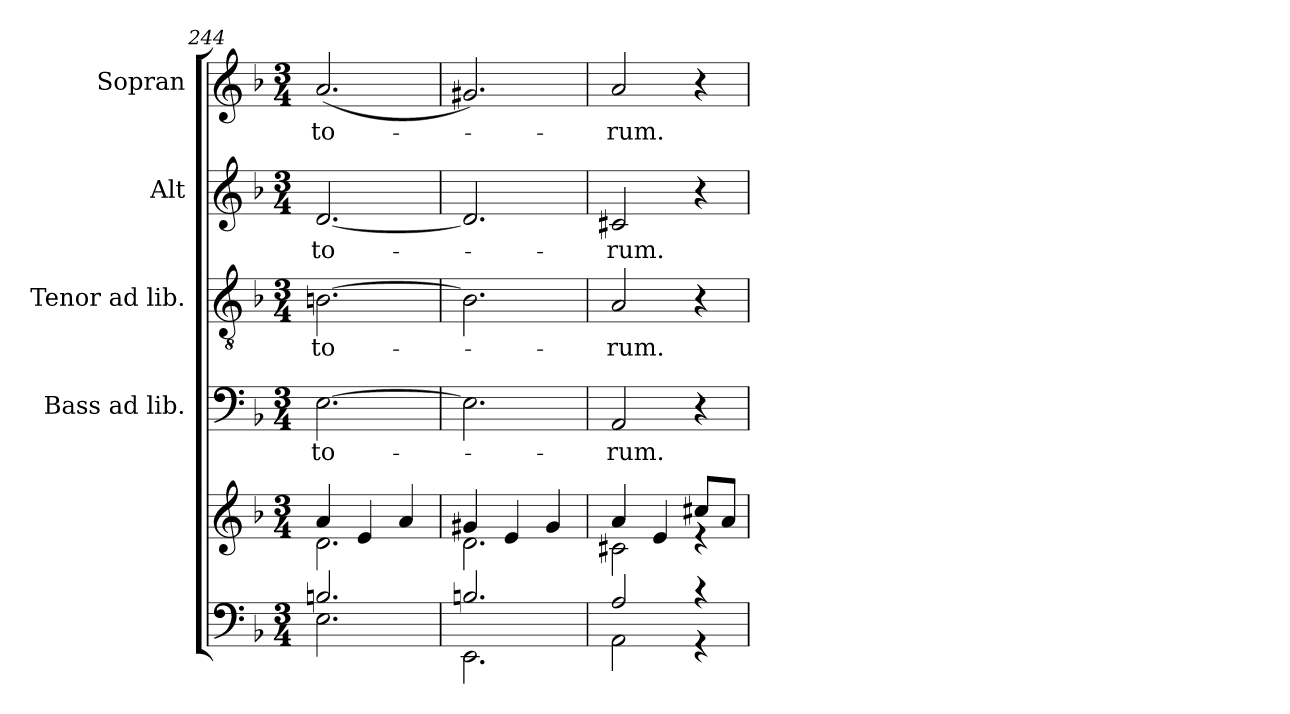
**kern	**kern	**kern	**text	**kern	**text	**kern	**text	**kern	**text
*part5	*part5	*part4	*part4	*part3	*part3	*part2	*part2	*part1	*part1
*staff6	*staff5	*staff4	*staff4	*staff3	*staff3	*staff2	*staff2	*staff1	*staff1
*	*	*I"Bass ad lib.	*	*I"Tenor ad lib.	*	*I"Alt	*	*I"Sopran	*
*	*	*I'B.	*	*I'T.	*	*I'A.	*	*I'S.	*
*clefF4	*clefG2	*clefF4	*	*clefGv2	*	*clefG2	*	*clefG2	*
*k[b-]	*k[b-]	*k[b-]	*	*k[b-]	*	*k[b-]	*	*k[b-]	*
*F:	*F:	*F:	*	*F:	*	*F:	*	*F:	*
*M3/4	*M3/4	*M3/4	*	*M3/4	*	*M3/4	*	*M3/4	*
=244	=244	=244	=244	=244	=244	=244	=244	=244	=244
*^	*^	*	*	*	*	*	*	*	*
!	!	!	!	!	!LO:LY:b	!	!LO:LY:b	!	!LO:LY:b	!	!LO:LY:b
2.Bn/	2.E\	4a/	2.d\	[2.E\	-to-	[2.Bn\	-to-	[2.d/	-to-	(<2.a/	-to-
.	.	4e/	.	.	.	.	.	.	.	.	.
.	.	4a/	.	.	.	.	.	.	.	.	.
!!LO:PB:g=z
=245	=245	=245	=245	=245	=245	=245	=245	=245	=245	=245	=245
2.Bn/	2.EE\	4g#X/	2.d\	2.E\]	.	2.B\]	.	2.d/]	.	2.g#X/)	.
.	.	4e/	.	.	.	.	.	.	.	.	.
.	.	4g#/	.	.	.	.	.	.	.	.	.
=246	=246	=246	=246	=246	=246	=246	=246	=246	=246	=246	=246
!	!	!	!	!	!LO:LY:b	!	!LO:LY:b	!	!LO:LY:b	!	!LO:LY:b
2A/	2AA\	4a/	2c#X\	2AA/	-rum.	2A/	-rum.	2c#X/	-rum.	2a/	-rum.
.	.	4e/	.	.	.	.	.	.	.	.	.
4r	4r	8cc#X/L	4re	4r	.	4r	.	4r	.	4r	.
.	.	8a/J	.	.	.	.	.	.	.	.	.
*v	*v	*	*	*	*	*	*	*	*	*	*
*	*v	*v	*	*	*	*	*	*	*	*
=	=	=	=	=	=	=	=	=	=
*-	*-	*-	*-	*-	*-	*-	*-	*-	*-
